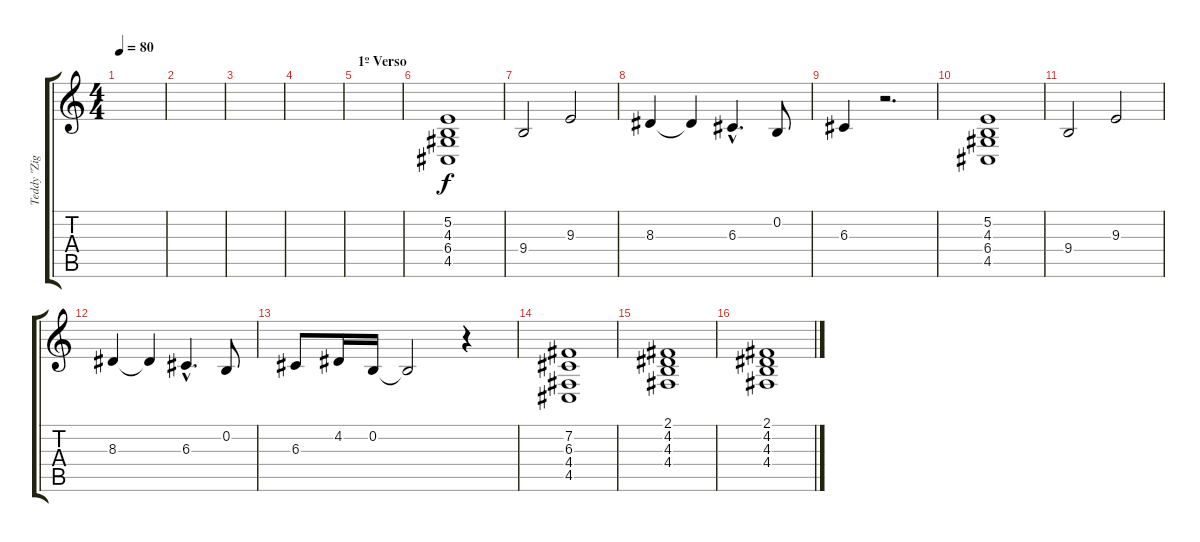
\track ("Teddy \"Zig Zag\"" "Teddy \"Zig") {instrument synthstrings1}
\staff {score tabs}
\tuning (E4 B3 G3 D3 A2 E2) {hide}
\ts (4 4)
\tempo 80
\clef g2
\ks c
|
|
|
|
\section ("" "1º Verso")
|
(5.2 4.3 6.4 4.5).1 |
9.4.2 9.3.2 |
8.3.4 8.3{t}.4 6.3{hac}.4{d} 0.2.8 |
6.3.4 r.2{d} |
(5.2 4.3 6.4 4.5).1 |
9.4.2 9.3.2 |
8.3.4 8.3{t}.4 6.3{hac}.4{d} 0.2.8 |
6.3.8 4.2.16 0.2.16 0.2{t}.2 r.4 |
(7.2 6.3 4.4 4.5).1 |
(2.1 4.2 4.3 4.4).1 |
(2.1 4.2 4.3 4.4).1
